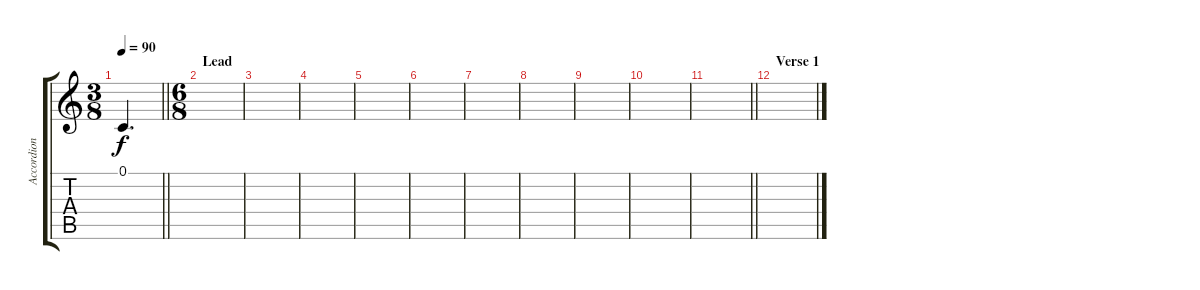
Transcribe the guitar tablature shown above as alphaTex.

\track ("Accordion" "Accordion") {instrument accordion}
\staff {score tabs}
\tuning (C4 G3 Eb3 Bb2 F2 C2) {hide}
\ts (3 8)
\tempo 90
\clef g2
\barLineRight lightlight
\ks c
0.1.4{d dy f} |
\ts (6 8)
\section ("" "Lead")
|
|
|
|
|
|
|
|
|
\barLineRight lightlight
|
\section ("" "Verse 1")
